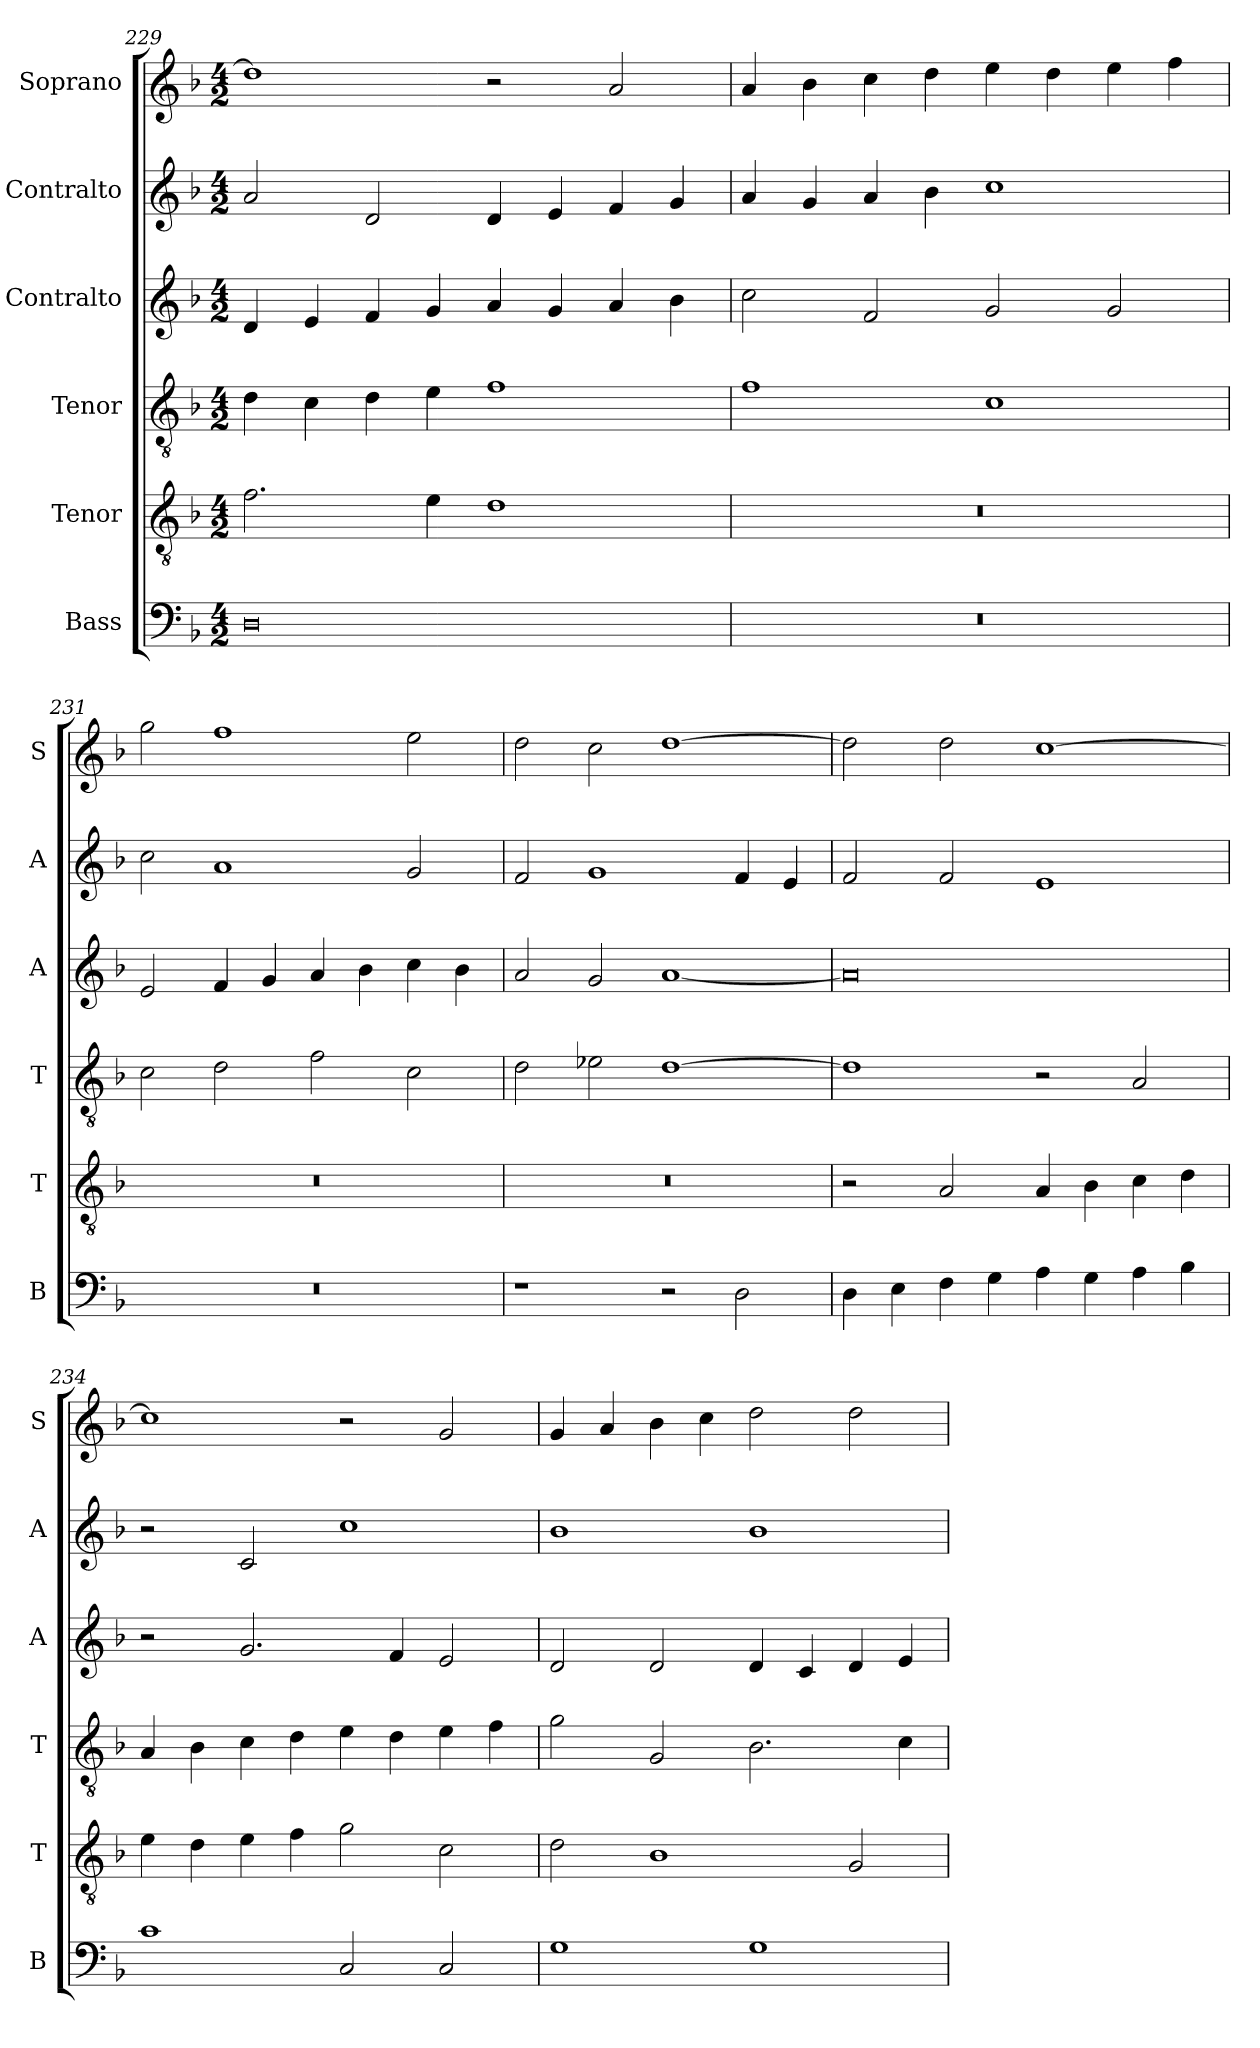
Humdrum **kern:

**kern	**kern	**kern	**kern	**kern	**kern
*part6	*part5	*part4	*part3	*part2	*part1
*staff6	*staff5	*staff4	*staff3	*staff2	*staff1
*I"Bass	*I"Tenor	*I"Tenor	*I"Contralto	*I"Contralto	*I"Soprano
*I'B	*I'T	*I'T	*I'A	*I'A	*I'S
*clefF4	*clefGv2	*clefGv2	*clefG2	*clefG2	*clefG2
*k[b-]	*k[b-]	*k[b-]	*k[b-]	*k[b-]	*k[b-]
*G:dor	*G:dor	*G:dor	*G:dor	*G:dor	*G:dor
*M4/2	*M4/2	*M4/2	*M4/2	*M4/2	*M4/2
=229	=229	=229	=229	=229	=229
0D	2.f	4d	4d	2a	1dd]
.	.	4c	4e	.	.
.	.	4d	4f	2d	.
.	4e	4e	4g	.	.
.	1d	1f	4a	4d	2r
.	.	.	4g	4e	.
.	.	.	4a	4f	2a
.	.	.	4b-	4g	.
=230	=230	=230	=230	=230	=230
0r	0r	1f	2cc	4a	4a
.	.	.	.	4g	4b-
.	.	.	2f	4a	4cc
.	.	.	.	4b-	4dd
.	.	1c	2g	1cc	4ee
.	.	.	.	.	4dd
.	.	.	2g	.	4ee
.	.	.	.	.	4ff
=231	=231	=231	=231	=231	=231
0r	0r	2c	2e	2cc	2gg
.	.	2d	4f	1a	1ff
.	.	.	4g	.	.
.	.	2f	4a	.	.
.	.	.	4b-	.	.
.	.	2c	4cc	2g	2ee
.	.	.	4b-	.	.
=232	=232	=232	=232	=232	=232
1r	0r	2d	2a	2f	2dd
.	.	2e-X	2g	1g	2cc
2r	.	[1d	[1a	.	[1dd
2D	.	.	.	4f	.
.	.	.	.	4e	.
=233	=233	=233	=233	=233	=233
4D	2r	1d]	0a]	2f	2dd]
4E	.	.	.	.	.
4F	2A	.	.	2f	2dd
4G	.	.	.	.	.
4A	4A	2r	.	1e	[1cc
4G	4B-	.	.	.	.
4A	4c	2A	.	.	.
4B-	4d	.	.	.	.
=234	=234	=234	=234	=234	=234
1c	4e	4A	2r	2r	1cc]
.	4d	4B-	.	.	.
.	4e	4c	2.g	2c	.
.	4f	4d	.	.	.
2C	2g	4e	.	1cc	2r
.	.	4d	4f	.	.
2C	2c	4e	2e	.	2g
.	.	4f	.	.	.
=235	=235	=235	=235	=235	=235
1G	2d	2g	2d	1b-	4g
.	.	.	.	.	4a
.	1B-	2G	2d	.	4b-
.	.	.	.	.	4cc
1G	.	2.B-	4d	1b-	2dd
.	.	.	4c	.	.
.	2G	.	4d	.	2dd
.	.	4c	4e	.	.
=	=	=	=	=	=
*-	*-	*-	*-	*-	*-
